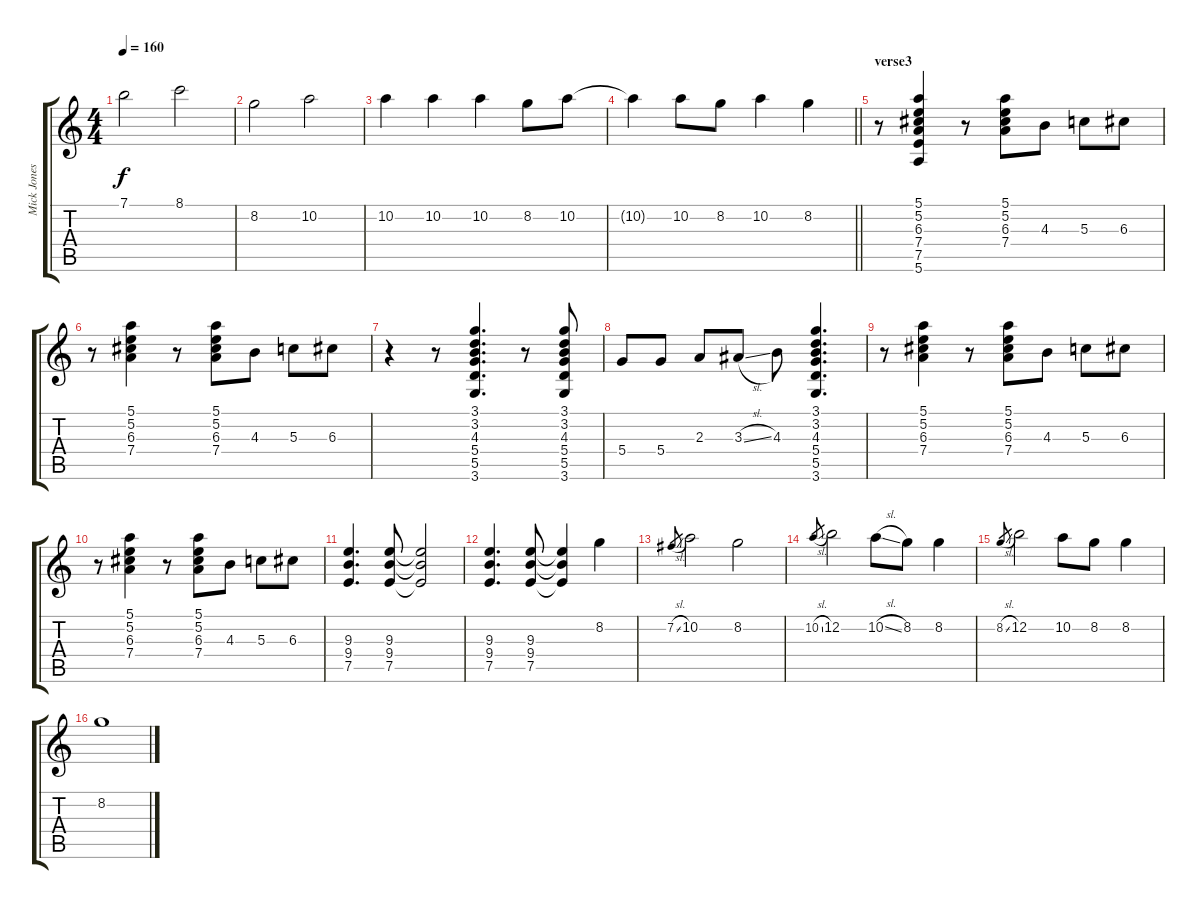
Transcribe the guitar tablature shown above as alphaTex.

\track ("Mick Jones" "Mick Jones") {instrument overdrivenguitar}
\staff {score tabs}
\tuning (E4 B3 G3 D3 A2 E2) {hide}
\ts (4 4)
\tempo 160
\clef g2
\ks c
7.1.2{dy f} 8.1.2 |
8.2.2 10.2.2 |
10.2.4 10.2.4 10.2.4 8.2.8 10.2.8 |
\barLineRight lightlight
10.2{t}.4 10.2.8 8.2.8 10.2.4 8.2.4 |
\section ("" "verse3")
r.8 (5.1 5.2 6.3 7.4 7.5 5.6).4 r.8 (5.1 5.2 6.3 7.4).8 4.3.8 5.3.8 6.3.8 |
r.8 (5.1 5.2 6.3 7.4).4 r.8 (5.1 5.2 6.3 7.4).8 4.3.8 5.3.8 6.3.8 |
r.4 r.8 (3.1 3.2 4.3 5.4 5.5 3.6).4{d} r.8 (3.1 3.2 4.3 5.4 5.5 3.6).8 |
5.4.8 5.4.8 2.3.8 3.3{sl}.8 4.3.8 (3.1 3.2 4.3 5.4 5.5 3.6).4{d} |
r.8 (5.1 5.2 6.3 7.4).4 r.8 (5.1 5.2 6.3 7.4).8 4.3.8 5.3.8 6.3.8 |
r.8 (5.1 5.2 6.3 7.4).4 r.8 (5.1 5.2 6.3 7.4).8 4.3.8 5.3.8 6.3.8 |
(9.3 9.4 7.5).4{d} (9.3 9.4 7.5).8 (9.3{t} 9.4{t} 7.5{t}).2 |
(9.3 9.4 7.5).4{d} (9.3 9.4 7.5).8 (9.3{t} 9.4{t} 7.5{t}).4 8.2.4 |
7.2{sl}.8{gr} 10.2.2 8.2.2 |
10.2{sl}.8{gr} 12.2.2 10.2{sl}.8 8.2.8 8.2.4 |
8.2{sl}.8{gr} 12.2.2 10.2.8 8.2.8 8.2.4 |
8.2.1
